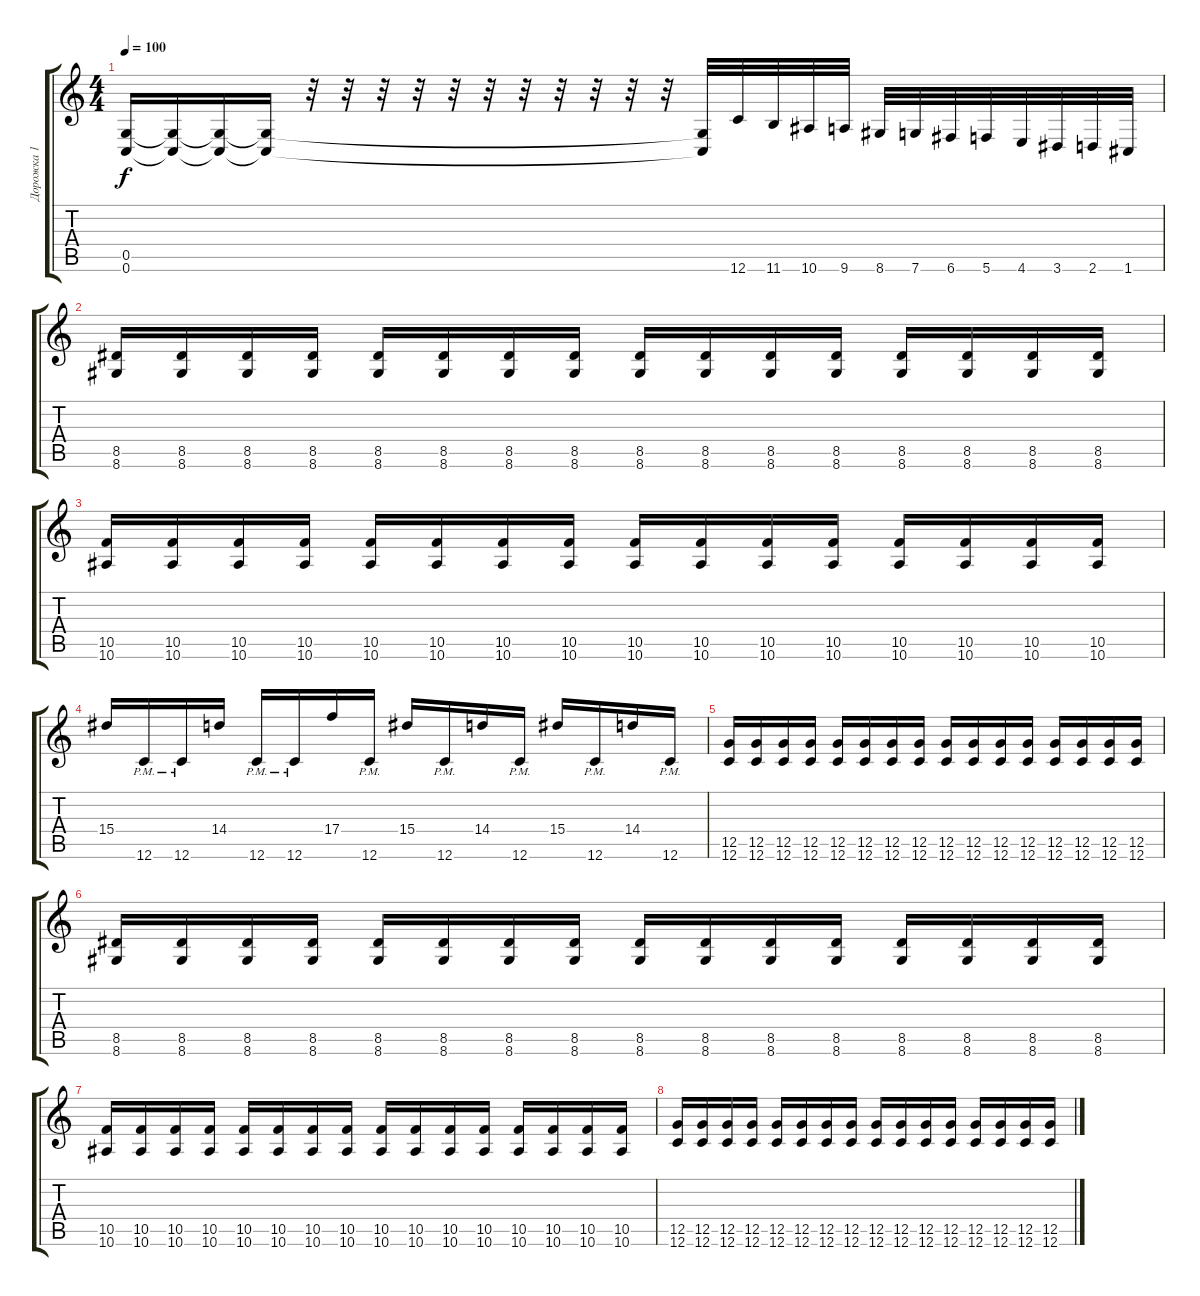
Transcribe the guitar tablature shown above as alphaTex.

\track ("Дорожка 1" "Дорожка 1") {instrument distortionguitar}
\staff {score tabs}
\tuning (D4 A3 F3 C3 G2 C2) {hide}
\ts (4 4)
\tempo 100
\clef g2
\ks c
(0.5{t} 0.6{t}).16{dy f} (0.5{t} 0.6{t}).16 (0.5{t} 0.6{t}).16 (0.5{t} 0.6{t}).16 r.32 r.32 r.32 r.32 r.32 r.32 r.32 r.32 r.32 r.32 r.32 (0.5{t} 0.6{t}).32 12.6.32 11.6.32 10.6.32 9.6.32 8.6.32 7.6.32 6.6.32 5.6.32 4.6.32 3.6.32 2.6.32 1.6.32 |
(8.5 8.6).16{volume 13} (8.5 8.6).16 (8.5 8.6).16 (8.5 8.6).16 (8.5 8.6).16 (8.5 8.6).16 (8.5 8.6).16 (8.5 8.6).16 (8.5 8.6).16 (8.5 8.6).16 (8.5 8.6).16 (8.5 8.6).16 (8.5 8.6).16 (8.5 8.6).16 (8.5 8.6).16 (8.5 8.6).16 |
(10.5 10.6).16 (10.5 10.6).16 (10.5 10.6).16 (10.5 10.6).16 (10.5 10.6).16 (10.5 10.6).16 (10.5 10.6).16 (10.5 10.6).16 (10.5 10.6).16 (10.5 10.6).16 (10.5 10.6).16 (10.5 10.6).16 (10.5 10.6).16 (10.5 10.6).16 (10.5 10.6).16 (10.5 10.6).16 |
15.4.16 12.6{pm}.16 12.6{pm}.16 14.4.16 12.6{pm}.16 12.6{pm}.16 17.4.16 12.6{pm}.16 15.4.16 12.6{pm}.16 14.4.16 12.6{pm}.16 15.4.16 12.6{pm}.16 14.4.16 12.6{pm}.16 |
(12.5 12.6).16 (12.5 12.6).16 (12.5 12.6).16 (12.5 12.6).16 (12.5 12.6).16 (12.5 12.6).16 (12.5 12.6).16 (12.5 12.6).16 (12.5 12.6).16 (12.5 12.6).16 (12.5 12.6).16 (12.5 12.6).16 (12.5 12.6).16 (12.5 12.6).16 (12.5 12.6).16 (12.5 12.6).16 |
(8.5 8.6).16 (8.5 8.6).16 (8.5 8.6).16 (8.5 8.6).16 (8.5 8.6).16 (8.5 8.6).16 (8.5 8.6).16 (8.5 8.6).16 (8.5 8.6).16 (8.5 8.6).16 (8.5 8.6).16 (8.5 8.6).16 (8.5 8.6).16 (8.5 8.6).16 (8.5 8.6).16 (8.5 8.6).16 |
(10.5 10.6).16 (10.5 10.6).16 (10.5 10.6).16 (10.5 10.6).16 (10.5 10.6).16 (10.5 10.6).16 (10.5 10.6).16 (10.5 10.6).16 (10.5 10.6).16 (10.5 10.6).16 (10.5 10.6).16 (10.5 10.6).16 (10.5 10.6).16 (10.5 10.6).16 (10.5 10.6).16 (10.5 10.6).16 |
(12.5 12.6).16 (12.5 12.6).16 (12.5 12.6).16 (12.5 12.6).16 (12.5 12.6).16 (12.5 12.6).16 (12.5 12.6).16 (12.5 12.6).16 (12.5 12.6).16 (12.5 12.6).16 (12.5 12.6).16 (12.5 12.6).16 (12.5 12.6).16 (12.5 12.6).16 (12.5 12.6).16 (12.5 12.6).16
